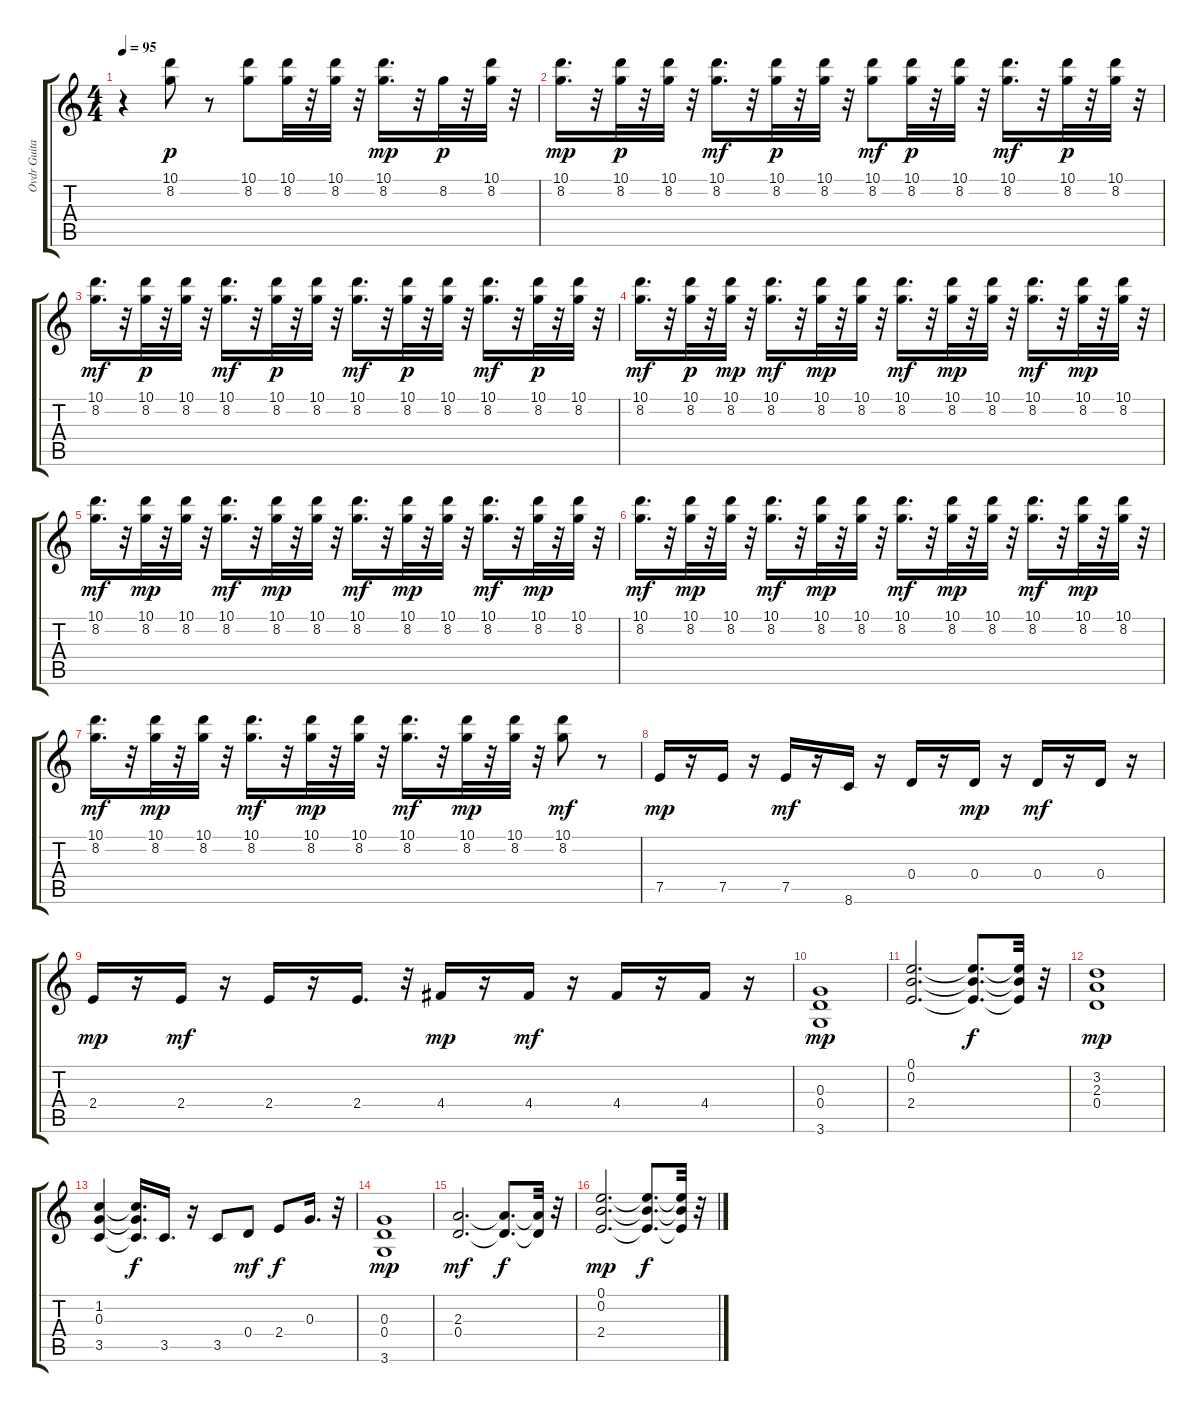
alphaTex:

\track ("Ovdr Guitar" "Ovdr Guita") {instrument overdrivenguitar}
\staff {score tabs}
\tuning (E4 B3 G3 D3 A2 E2) {hide}
\ts (4 4)
\tempo 95
\clef g2
\ks c
r.4{dy f} (10.1 8.2).8{dy p} r.8 (10.1 8.2).8 (10.1 8.2).32 r.32 (10.1 8.2).32 r.32 (10.1 8.2).16{d dy mp} r.32 8.2.32{dy p} r.32 (10.1 8.2).32 r.32 |
(10.1 8.2).16{d dy mp} r.32 (10.1 8.2).32{dy p} r.32 (10.1 8.2).32 r.32 (10.1 8.2).16{d dy mf} r.32 (10.1 8.2).32{dy p} r.32 (10.1 8.2).32 r.32 (10.1 8.2).8{dy mf} (10.1 8.2).32{dy p} r.32 (10.1 8.2).32 r.32 (10.1 8.2).16{d dy mf} r.32 (10.1 8.2).32{dy p} r.32 (10.1 8.2).32 r.32 |
(10.1 8.2).16{d dy mf} r.32 (10.1 8.2).32{dy p} r.32 (10.1 8.2).32 r.32 (10.1 8.2).16{d dy mf} r.32 (10.1 8.2).32{dy p} r.32 (10.1 8.2).32 r.32 (10.1 8.2).16{d dy mf} r.32 (10.1 8.2).32{dy p} r.32 (10.1 8.2).32 r.32 (10.1 8.2).16{d dy mf} r.32 (10.1 8.2).32{dy p} r.32 (10.1 8.2).32 r.32 |
(10.1 8.2).16{d dy mf} r.32 (10.1 8.2).32{dy p} r.32 (10.1 8.2).32{dy mp} r.32 (10.1 8.2).16{d dy mf} r.32 (10.1 8.2).32{dy mp} r.32 (10.1 8.2).32 r.32 (10.1 8.2).16{d dy mf} r.32 (10.1 8.2).32{dy mp} r.32 (10.1 8.2).32 r.32 (10.1 8.2).16{d dy mf} r.32 (10.1 8.2).32{dy mp} r.32 (10.1 8.2).32 r.32 |
(10.1 8.2).16{d dy mf} r.32 (10.1 8.2).32{dy mp} r.32 (10.1 8.2).32 r.32 (10.1 8.2).16{d dy mf} r.32 (10.1 8.2).32{dy mp} r.32 (10.1 8.2).32 r.32 (10.1 8.2).16{d dy mf} r.32 (10.1 8.2).32{dy mp} r.32 (10.1 8.2).32 r.32 (10.1 8.2).16{d dy mf} r.32 (10.1 8.2).32{dy mp} r.32 (10.1 8.2).32 r.32 |
(10.1 8.2).16{d dy mf} r.32 (10.1 8.2).32{dy mp} r.32 (10.1 8.2).32 r.32 (10.1 8.2).16{d dy mf} r.32 (10.1 8.2).32{dy mp} r.32 (10.1 8.2).32 r.32 (10.1 8.2).16{d dy mf} r.32 (10.1 8.2).32{dy mp} r.32 (10.1 8.2).32 r.32 (10.1 8.2).16{d dy mf} r.32 (10.1 8.2).32{dy mp} r.32 (10.1 8.2).32 r.32 |
(10.1 8.2).16{d dy mf} r.32 (10.1 8.2).32{dy mp} r.32 (10.1 8.2).32 r.32 (10.1 8.2).16{d dy mf} r.32 (10.1 8.2).32{dy mp} r.32 (10.1 8.2).32 r.32 (10.1 8.2).16{d dy mf} r.32 (10.1 8.2).32{dy mp} r.32 (10.1 8.2).32 r.32 (10.1 8.2).8{dy mf} r.8 |
7.5.16{dy mp} r.16 7.5.16 r.16 7.5.16{dy mf} r.16 8.6.16 r.16 0.4.16 r.16 0.4.16{dy mp} r.16 0.4.16{dy mf} r.16 0.4.16 r.16 |
2.4.16{dy mp} r.16 2.4.16{dy mf} r.16 2.4.16 r.16 2.4.16{d} r.32 4.4.16{dy mp} r.16 4.4.16{dy mf} r.16 4.4.16 r.16 4.4.16 r.16 |
(0.3 0.4 3.6).1{dy mp} |
(0.1 0.2 2.4).2{d} (0.1{t} 0.2{t} 2.4{t}).8{d dy f} (0.1{t} 0.2{t} 2.4{t}).32 r.32 |
(3.2 2.3 0.4).1{dy mp} |
(1.2 0.3 3.5).4 (1.2{t} 0.3{t} 3.5{t}).16{d dy f} 3.5.16{d} r.16 3.5.8 0.4.8{dy mf} 2.4.8{dy f} 0.3.16{d} r.32 |
(0.3 0.4 3.6).1{dy mp} |
(2.3 0.4).2{d dy mf} (2.3{t} 0.4{t}).8{d dy f} (2.3{t} 0.4{t}).32 r.32 |
(0.1 0.2 2.4).2{d dy mp} (0.1{t} 0.2{t} 2.4{t}).8{d dy f} (0.1{t} 0.2{t} 2.4{t}).32 r.32
